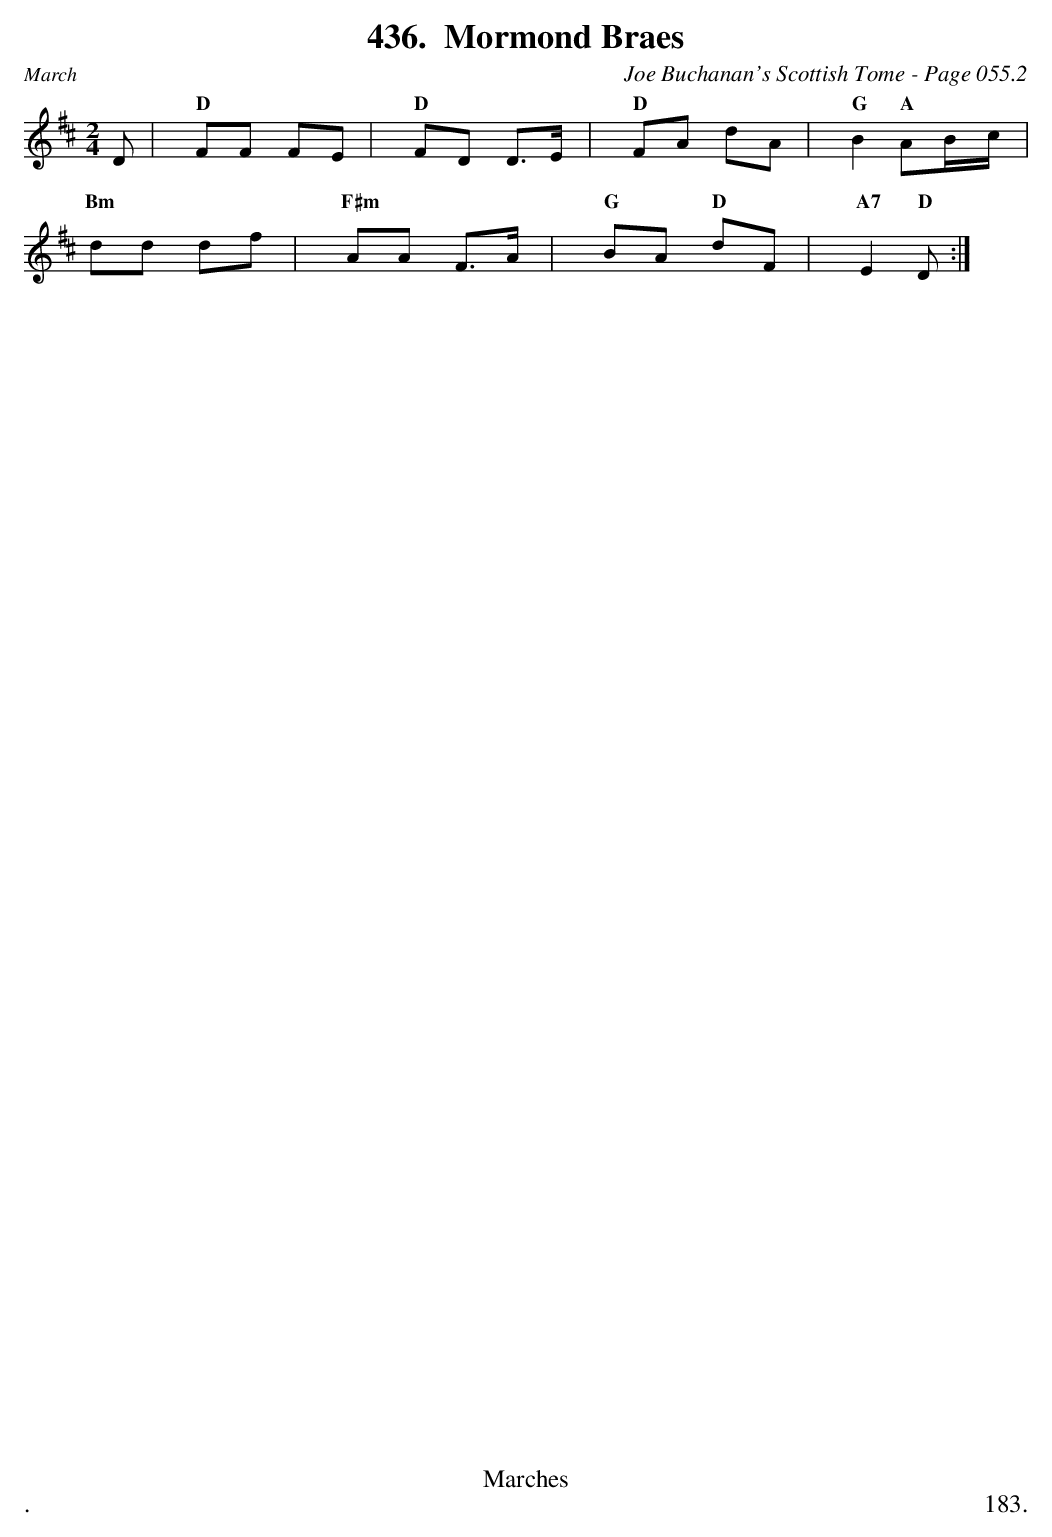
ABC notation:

X:1
T:Mormond Braes
C:Joe Buchanan's Scottish Tome - Page 055.2
L:1/8
M:2/4
K:Dmaj
D|"D" FF FE|"D" FD D>E|"D" FA dA|"G" B2 "A" AB/c/|
"Bm" dd df|"F#m" AA F>A|"G" BA "D" dF|"A7" E2 "D" D :|
